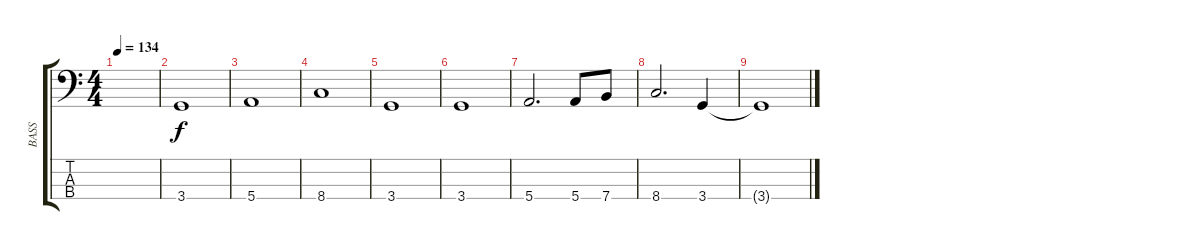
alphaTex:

\track ("BASS" "BASS") {instrument electricbasspick}
\staff {score tabs}
\tuning (G2 D2 A1 E1) {hide}
\ts (4 4)
\tempo 134
\clef f4
\ks c
|
3.4.1 |
5.4.1 |
8.4.1 |
3.4.1 |
3.4.1 |
5.4.2{d} 5.4.8 7.4.8 |
8.4.2{d} 3.4.4 |
3.4{t}.1
